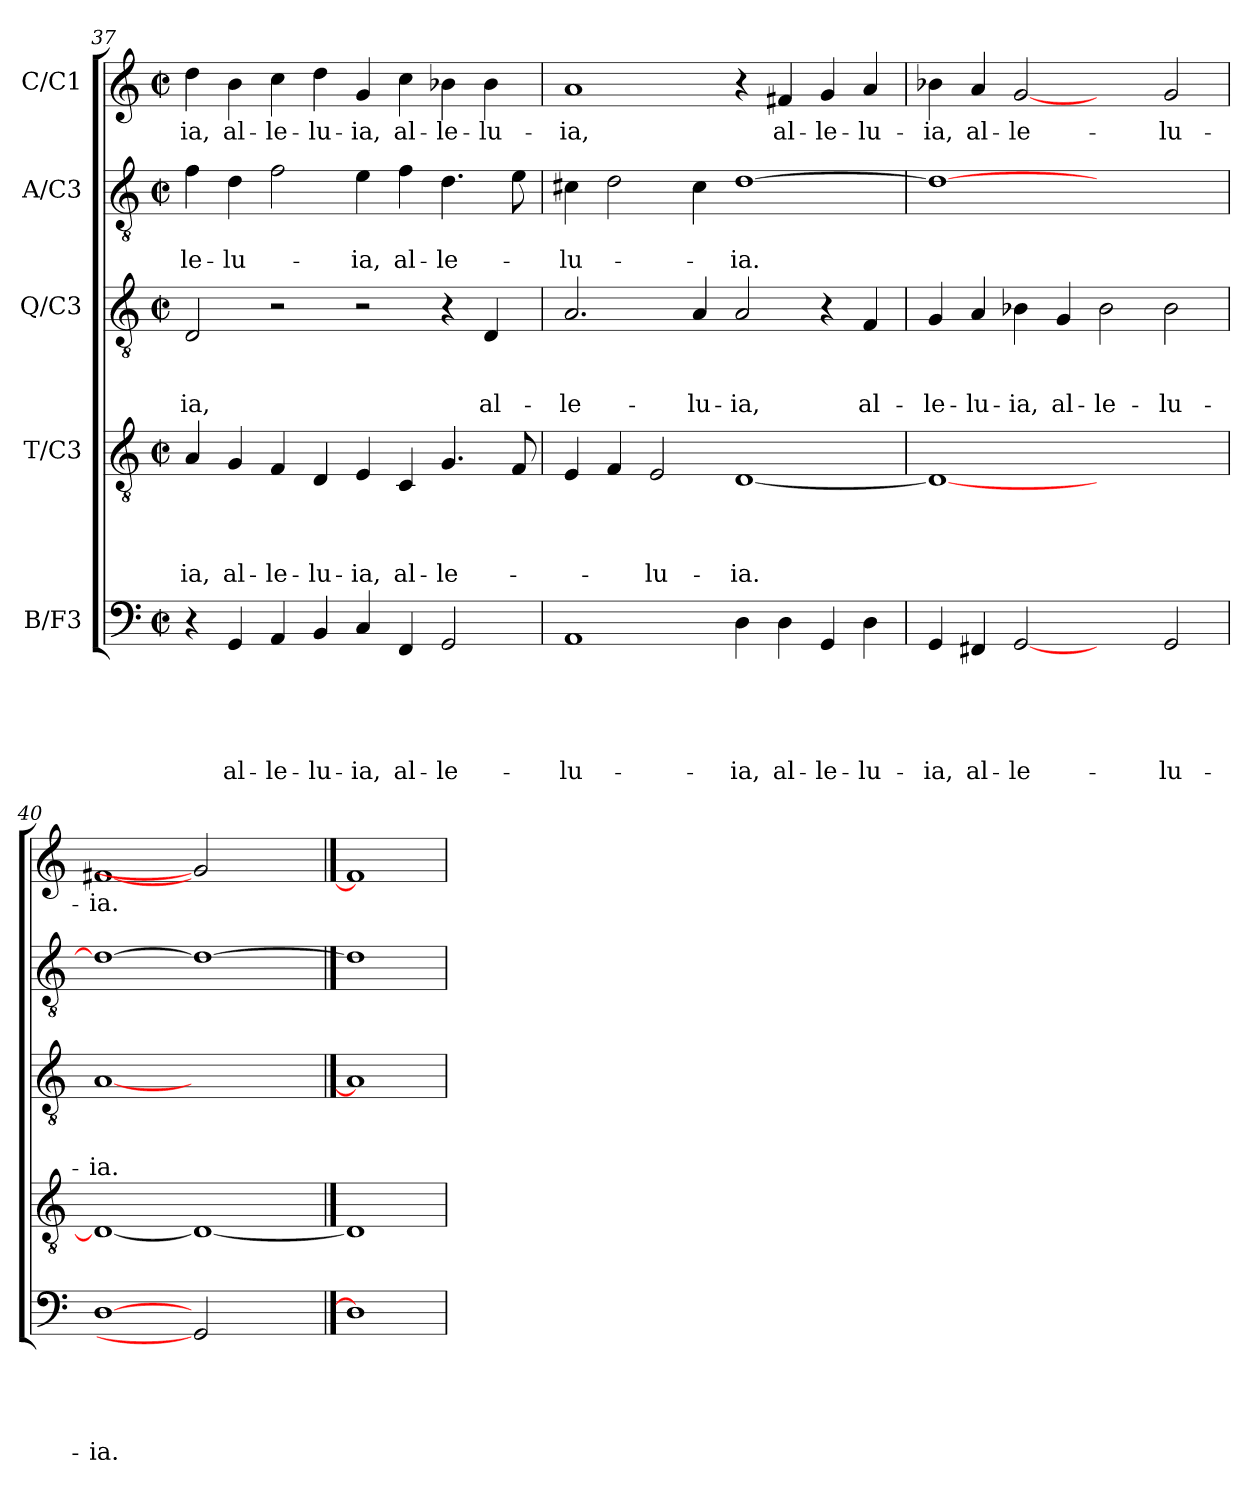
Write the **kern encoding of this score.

**kern	**text	**text	**text	**text	**text	**kern	**text	**text	**text	**text	**kern	**text	**text	**text	**kern	**text	**text	**kern	**text
*part5	*part5	*part5	*part5	*part5	*part5	*part4	*part4	*part4	*part4	*part4	*part3	*part3	*part3	*part3	*part2	*part2	*part2	*part1	*part1
*staff5	*staff5	*staff5	*staff5	*staff5	*staff5	*staff4	*staff4	*staff4	*staff4	*staff4	*staff3	*staff3	*staff3	*staff3	*staff2	*staff2	*staff2	*staff1	*staff1
*I"B/F3	*	*	*	*	*	*I"T/C3	*	*	*	*	*I"Q/C3	*	*	*	*I"A/C3	*	*	*I"C/C1	*
*clefF4	*	*	*	*	*	*clefGv2	*	*	*	*	*clefGv2	*	*	*	*clefGv2	*	*	*clefG2	*
*k[]	*	*	*	*	*	*k[]	*	*	*	*	*k[]	*	*	*	*k[]	*	*	*k[]	*
*C:	*	*	*	*	*	*C:	*	*	*	*	*C:	*	*	*	*C:	*	*	*C:	*
*M2/2	*	*	*	*	*	*M2/2	*	*	*	*	*M2/2	*	*	*	*M2/2	*	*	*M2/2	*
*met(c|)	*	*	*	*	*	*met(c|)	*	*	*	*	*met(c|)	*	*	*	*met(c|)	*	*	*met(c|)	*
=37	=37	=37	=37	=37	=37	=37	=37	=37	=37	=37	=37	=37	=37	=37	=37	=37	=37	=37	=37
!	!	!	!	!	!	!	!	!	!	!LO:LY:b	!	!	!	!LO:LY:b	!	!	!LO:LY:b	!	!LO:LY:b
4r	.	.	.	.	.	4A/	.	.	.	-ia,	2D/	.	.	-ia,	4f\	.	-le-	4dd\	-ia,
!	!	!	!	!	!LO:LY:b	!	!	!	!	!LO:LY:b	!	!	!	!	!	!	!LO:LY:b	!	!LO:LY:b
4GG/	.	.	.	.	al-	4G/	.	.	.	al-	.	.	.	.	4d\	.	-lu-	4b\	al-
!	!	!	!	!	!LO:LY:b	!	!	!	!	!LO:LY:b	!	!	!	!	!	!	!	!	!LO:LY:b
4AA/	.	.	.	.	-le-	4F/	.	.	.	-le-	2r	.	.	.	2f\	.	.	4cc\	-le-
!	!	!	!	!	!LO:LY:b	!	!	!	!	!LO:LY:b	!	!	!	!	!	!	!	!	!LO:LY:b
4BB/	.	.	.	.	-lu-	4D/	.	.	.	-lu-	.	.	.	.	.	.	.	4dd\	-lu-
!	!	!	!	!	!LO:LY:b	!	!	!	!	!LO:LY:b	!	!	!	!	!	!	!LO:LY:b	!	!LO:LY:b
4C/	.	.	.	.	-ia,	4E/	.	.	.	-ia,	2r	.	.	.	4e\	.	-ia,	4g/	-ia,
!	!	!	!	!	!LO:LY:b	!	!	!	!	!LO:LY:b	!	!	!	!	!	!	!LO:LY:b	!	!LO:LY:b
4FF/	.	.	.	.	al-	4C/	.	.	.	al-	.	.	.	.	4f\	.	al-	4cc\	al-
!	!	!	!	!	!LO:LY:b	!	!	!	!	!LO:LY:b	!	!	!	!	!	!	!LO:LY:b	!	!LO:LY:b
2GG/	.	.	.	.	-le-	4.G/	.	.	.	-le-	4r	.	.	.	4.d\	.	-le-	4b-X\	-le-
!	!	!	!	!	!	!	!	!	!	!	!	!	!	!LO:LY:b	!	!	!	!	!LO:LY:b
.	.	.	.	.	.	.	.	.	.	.	4D/	.	.	al-	.	.	.	4b-\	-lu-
.	.	.	.	.	.	8F/	.	.	.	.	.	.	.	.	8e\	.	.	.	.
=38	=38	=38	=38	=38	=38	=38	=38	=38	=38	=38	=38	=38	=38	=38	=38	=38	=38	=38	=38
!	!	!	!	!	!LO:LY:b	!	!	!	!	!	!	!	!	!LO:LY:b	!	!	!LO:LY:b	!	!LO:LY:b
1AA	.	.	.	.	-lu-	4E/	.	.	.	.	2.A/	.	.	-le-	4c#X\	.	-lu-	1a	-ia,
.	.	.	.	.	.	4F/	.	.	.	.	.	.	.	.	2d\	.	.	.	.
!	!	!	!	!	!	!	!	!	!	!LO:LY:b	!	!	!	!	!	!	!	!	!
.	.	.	.	.	.	2E/	.	.	.	-lu-	.	.	.	.	.	.	.	.	.
!	!	!	!	!	!	!	!	!	!	!	!	!	!	!LO:LY:b	!	!	!	!	!
.	.	.	.	.	.	.	.	.	.	.	4A/	.	.	-lu-	4c#\	.	.	.	.
!	!	!	!	!	!LO:LY:b	!	!	!	!	!LO:LY:b	!	!	!	!LO:LY:b	!	!	!LO:LY:b	!	!
4D\	.	.	.	.	-ia,	[1D	.	.	.	-ia.	2A/	.	.	-ia,	[1d	.	-ia.	4r	.
!	!	!	!	!	!LO:LY:b	!	!	!	!	!	!	!	!	!	!	!	!	!	!LO:LY:b
4D\	.	.	.	.	al-	.	.	.	.	.	.	.	.	.	.	.	.	4f#X/	al-
!	!	!	!	!	!LO:LY:b	!	!	!	!	!	!	!	!	!	!	!	!	!	!LO:LY:b
4GG/	.	.	.	.	-le-	.	.	.	.	.	4r	.	.	.	.	.	.	4g/	-le-
!	!	!	!	!	!LO:LY:b	!	!	!	!	!	!	!	!	!LO:LY:b	!	!	!	!	!LO:LY:b
4D\	.	.	.	.	-lu-	.	.	.	.	.	4F/	.	.	al-	.	.	.	4a/	-lu-
=39	=39	=39	=39	=39	=39	=39	=39	=39	=39	=39	=39	=39	=39	=39	=39	=39	=39	=39	=39
!	!	!	!	!	!LO:LY:b	!	!	!	!	!	!	!	!	!LO:LY:b	!	!	!	!	!LO:LY:b
4GG/	.	.	.	.	-ia,	1D_	.	.	.	.	4G/	.	.	-le-	1d_	.	.	4b-X\	-ia,
!	!	!	!	!	!LO:LY:b	!	!	!	!	!	!	!	!	!LO:LY:b	!	!	!	!	!LO:LY:b
4FF#X/	.	.	.	.	al-	.	.	.	.	.	4A/	.	.	-lu-	.	.	.	4a/	al-
!	!	!	!	!	!LO:LY:b	!	!	!	!	!	!	!	!	!LO:LY:b	!	!	!	!	!LO:LY:b
[2GG	.	.	.	.	-le-	.	.	.	.	.	4B-X\	.	.	-ia,	.	.	.	[2g	-le-
!	!	!	!	!	!	!	!	!	!	!	!	!	!	!LO:LY:b	!	!	!	!	!
.	.	.	.	.	.	.	.	.	.	.	4G/	.	.	al-	.	.	.	.	.
!	!	!	!	!	!	!	!	!	!	!	!	!	!	!LO:LY:b	!	!	!	!	!
2ryy	.	.	.	.	.	1ryy	.	.	.	.	2B-\	.	.	-le-	1ryy	.	.	2ryy	.
!	!	!	!	!	!LO:LY:b	!	!	!	!	!	!	!	!	!LO:LY:b	!	!	!	!	!LO:LY:b
2GG/	.	.	.	.	-lu-	.	.	.	.	.	2B-\	.	.	-lu-	.	.	.	2g/	-lu-
=40	=40	=40	=40	=40	=40	=40	=40	=40	=40	=40	=40	=40	=40	=40	=40	=40	=40	=40	=40
!	!	!	!	!	!LO:LY:b	!	!	!	!	!	!	!	!	!LO:LY:b	!	!	!	!	!LO:LY:b
[1D	.	.	.	.	-ia.	1D_	.	.	.	.	[1A	.	.	-ia.	1d_	.	.	[1f#X	-ia.
2GG]	.	.	.	.	.	1D_	.	.	.	.	1ryy	.	.	.	1d_	.	.	2g]	.
2ryy	.	.	.	.	.	.	.	.	.	.	.	.	.	.	.	.	.	2ryy	.
==41	==41	==41	==41	==41	==41	==41	==41	==41	==41	==41	==41	==41	==41	==41	==41	==41	==41	==41	==41
1D]	.	.	.	.	.	1D]	.	.	.	.	1A]	.	.	.	1d]	.	.	1f#]	.
=	=	=	=	=	=	=	=	=	=	=	=	=	=	=	=	=	=	=	=
*-	*-	*-	*-	*-	*-	*-	*-	*-	*-	*-	*-	*-	*-	*-	*-	*-	*-	*-	*-
